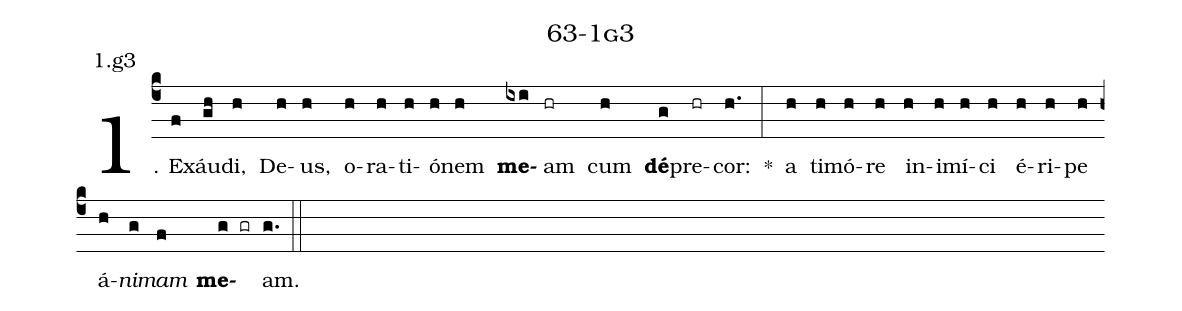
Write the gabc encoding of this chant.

name: 63-1g3;
annotation: 1.g3;
%%
(c4)1. Ex(f)áu(gh)di,(h) De(h)us,(h) o(h)ra(h)ti(h)ó(h)nem(h) <b>me</b>(ixi)am(hr) cum(h) <b>dé</b>(g)pre(hr)cor:(h.) *(:) a(h) ti(h)mó(h)re(h) in(h)i(h)mí(h)ci(h) é(h)ri(h)pe(h) á(h)<i>ni</i>(g)<i>mam</i>(f) <b>me</b>(g gr)am.(g.) (::)
